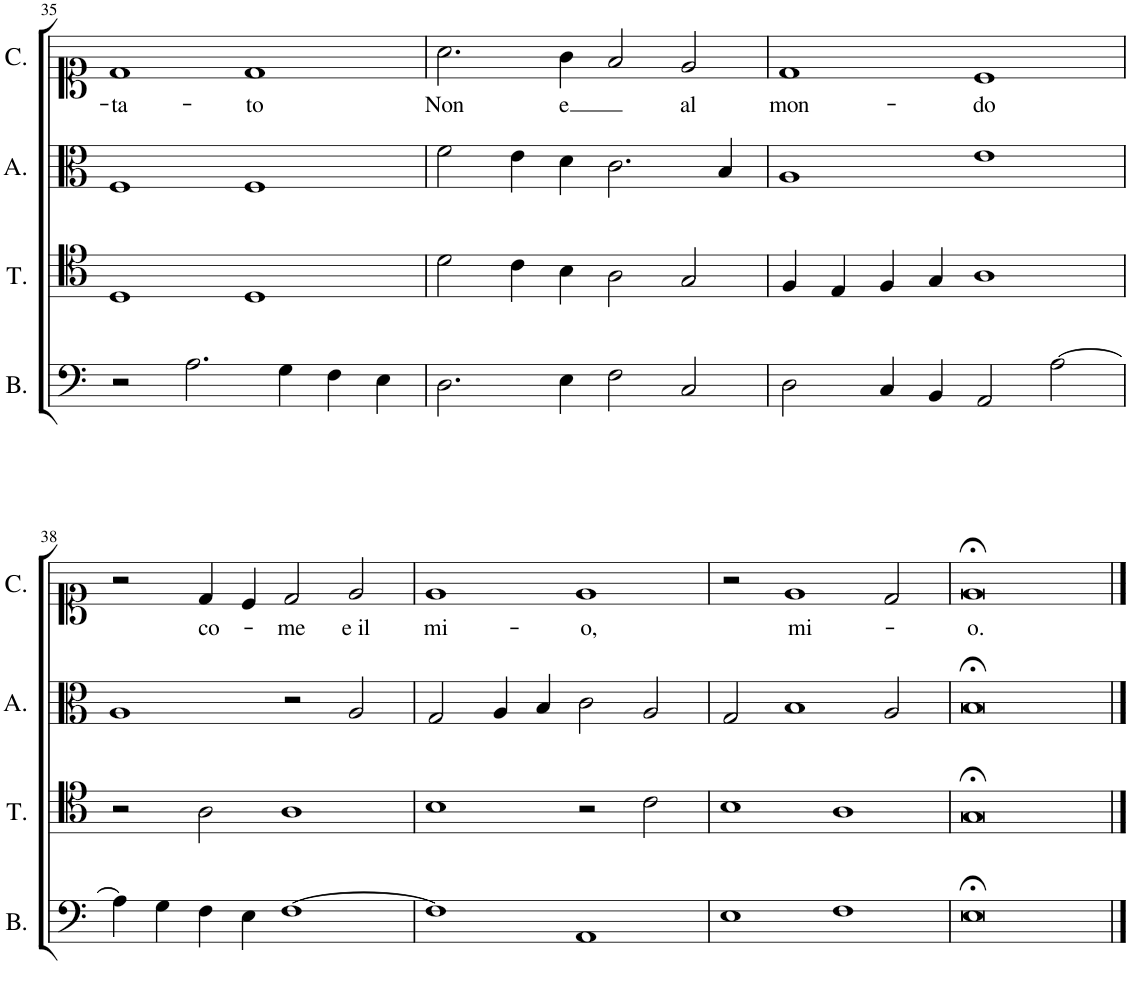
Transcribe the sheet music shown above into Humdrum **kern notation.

**kern	**kern	**kern	**kern	**text
*part4	*part3	*part2	*part1	*part1
*staff4	*staff3	*staff2	*staff1	*staff1
*I"Bassus	*I"Tenor	*I"Altus	*I"Cantus	*
*I'B.	*I'T.	*I'A.	*I'C.	*
!!LO:PB:g=z
*clefF4	*clefC4	*clefC3	*clefC1	*
*k[]	*k[]	*k[]	*k[]	*
*M8/4	*M8/4	*M8/4	*M8/4	*
=35	=35	=35	=35	=35
!	!	!	!	!LO:LY:b
2r	1D	1F	1d	-ta-
2.A\	.	.	.	.
!	!	!	!	!LO:LY:b
.	1D	1F	1d	-to
4G\	.	.	.	.
4F\	.	.	.	.
4E\	.	.	.	.
=36	=36	=36	=36	=36
!	!	!	!	!LO:LY:b
2.D\	2d\	2f\	2.a\	Non
.	4c\	4e\	.	.
!	!	!	!	!LO:LY:b
4E\	4B\	4d\	4g\	e
2F\	2A\	2.c\	2f/	.
!	!	!	!	!LO:LY:b
2C/	2G/	.	2e/	al
.	.	4B/	.	.
=37	=37	=37	=37	=37
!	!	!	!	!LO:LY:b
2D\	4F/	1A	1d	mon-
.	4E/	.	.	.
4C/	4F/	.	.	.
4BB/	4G/	.	.	.
!	!	!	!	!LO:LY:b
2AA/	1A	1e	1c	-do
[2A\	.	.	.	.
!!LO:LB:g=z
=38	=38	=38	=38	=38
4A\]	2r	1A	2r	.
4G\	.	.	.	.
!	!	!	!	!LO:LY:b
4F\	2A\	.	4d/	co-
4E\	.	.	4c/	.
!	!	!	!	!LO:LY:b
[1F	1A	2r	2d/	-me
!	!	!	!	!LO:LY:b
.	.	2A/	2e/	e il
=39	=39	=39	=39	=39
!	!	!	!	!LO:LY:b
1F]	1B	2G/	1e	mi-
.	.	4A/	.	.
.	.	4B/	.	.
!	!	!	!	!LO:LY:b
1AA	2r	2c\	1e	-o,
.	2c\	2A/	.	.
=40	=40	=40	=40	=40
1E	1B	2G/	2r	.
!	!	!	!	!LO:LY:b
.	.	1B	1e	mi-
1F	1A	.	.	.
.	.	2A/	2d/	.
=41	=41	=41	=41	=41
!	!	!	!	!LO:LY:b
0E;<	0G;<	0B;<	0e;<	-o.
==	==	==	==	==
*-	*-	*-	*-	*-
